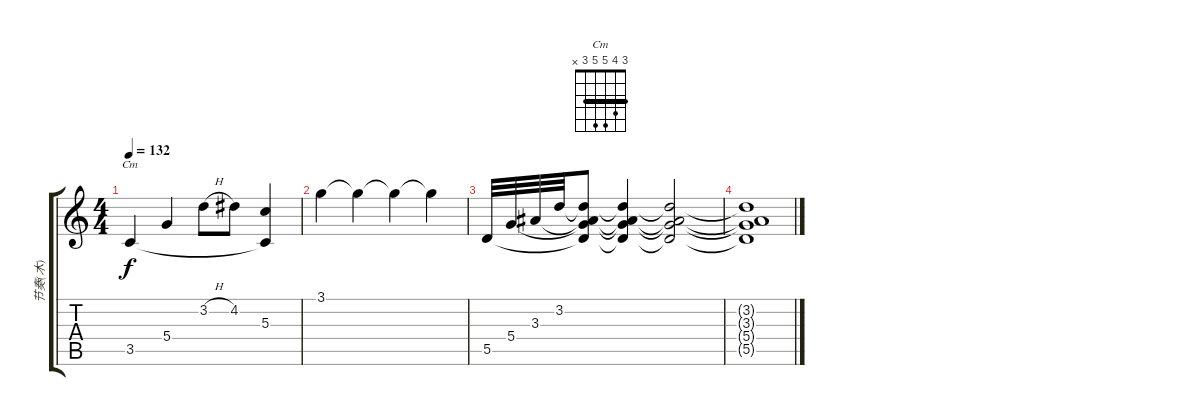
\track ("节奏(木)" "节奏(木)") {instrument acousticguitarsteel}
\staff {score tabs}
\tuning (E4 B3 G3 D3 A2 E2) {hide}
\chord ("Cm" 3 4 5 5 3 x) {barre 3}
\ts (4 4)
\tempo 132
\clef g2
\ks c
3.5.4{ch "Cm" dy f} 5.4.4 3.2{h}.8 4.2.8 (5.3 3.5{t}).4 |
3.1.4 3.1{t}.4 3.1{t}.4 3.1{t}.4 |
5.5.32 5.4.32 3.3.32 3.2.32 (3.2{t} 3.3{t} 5.4{t} 5.5{t}).8 (3.2{t} 3.3{t} 5.4{t} 5.5{t}).4 (3.2{t} 3.3{t} 5.4{t} 5.5{t}).2 |
(3.2{t} 3.3{t} 5.4{t} 5.5{t}).1
